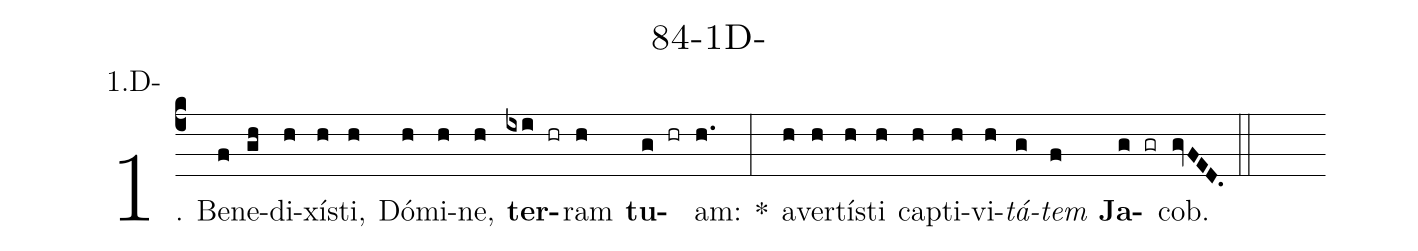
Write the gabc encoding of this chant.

name: 84-1D-;
annotation: 1.D-;
%%
(c4)1. Be(f)ne(gh)di(h)xís(h)ti,(h) Dó(h)mi(h)ne,(h) <b>ter</b>(ixi hr)ram(h) <b>tu</b>(g hr)am:(h.) *(:) a(h)ver(h)tís(h)ti(h) cap(h)ti(h)vi(h)<i>tá</i>(g)<i>tem</i>(f) <b>Ja</b>(g gr)cob.(gvFED.) (::)
